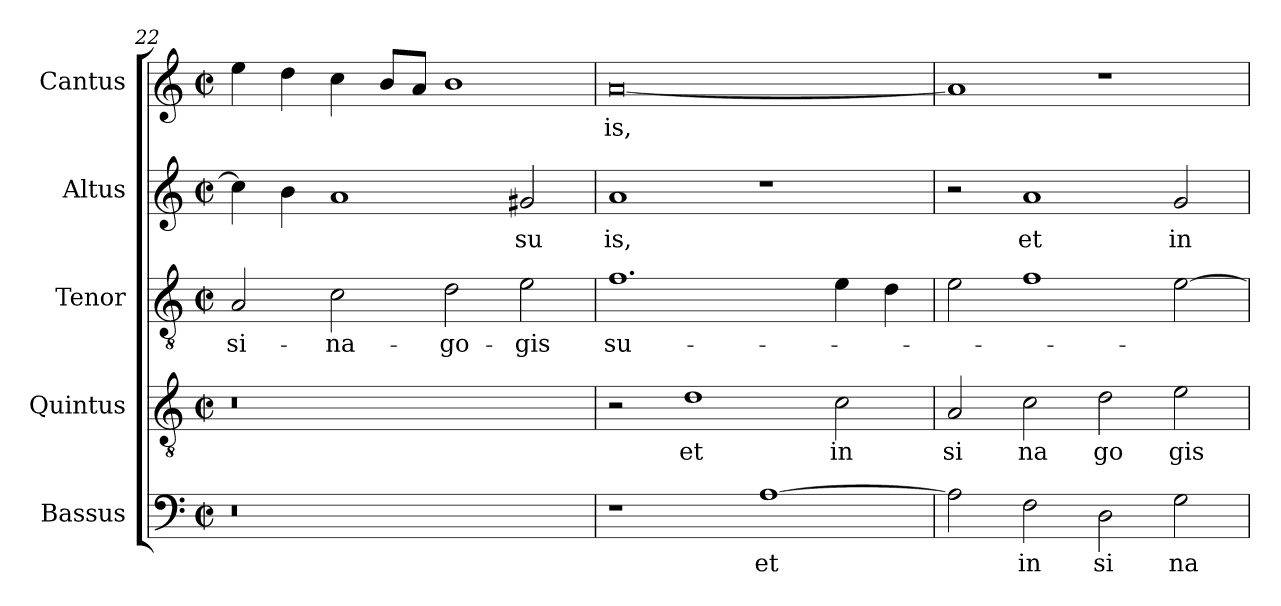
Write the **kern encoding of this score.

**kern	**text	**kern	**text	**kern	**text	**kern	**text	**kern	**text
*part5	*part5	*part4	*part4	*part3	*part3	*part2	*part2	*part1	*part1
*staff5	*staff5	*staff4	*staff4	*staff3	*staff3	*staff2	*staff2	*staff1	*staff1
*I"Bassus	*	*I"Quintus	*	*I"Tenor	*	*I"Altus	*	*I"Cantus	*
*clefF4	*	*clefGv2	*	*clefGv2	*	*clefG2	*	*clefG2	*
*M2/2	*	*M2/2	*	*M2/2	*	*M2/2	*	*M2/2	*
*met(c|)	*	*met(c|)	*	*met(c|)	*	*met(c|)	*	*met(c|)	*
=22	=22	=22	=22	=22	=22	=22	=22	=22	=22
!	!	!	!	!	!LO:LY:b:cj	!	!	!	!
0r	.	0r	.	2A/	si-	4cc\]	.	4ee\	.
.	.	.	.	.	.	4b\	.	4dd\	.
!	!	!	!	!	!LO:LY:b:cj	!	!	!	!
.	.	.	.	2c\	-na-	1a	.	4cc\	.
.	.	.	.	.	.	.	.	8b/L	.
.	.	.	.	.	.	.	.	8a/J	.
!	!	!	!	!	!LO:LY:b:cj	!	!	!	!
.	.	.	.	2d\	-go-	.	.	1b	.
!	!	!	!	!	!LO:LY:b:cj	!	!LO:LY:b:cj	!	!
.	.	.	.	2e\	-gis	2g#/	su	.	.
=23	=23	=23	=23	=23	=23	=23	=23	=23	=23
!	!	!	!	!	!LO:LY:b:cj	!	!LO:LY:b:cj	!	!LO:LY:b:cj
1r	.	2r	.	1.f	su-	1a	is,	[<0a	is,
!	!	!	!LO:LY:b:cj	!	!	!	!	!	!
.	.	1d	et	.	.	.	.	.	.
!	!LO:LY:b:cj	!	!	!	!	!	!	!	!
[>1A	et	.	.	.	.	1r	.	.	.
!	!	!	!LO:LY:b:cj	!	!	!	!	!	!
.	.	2c\	in	4e\	.	.	.	.	.
.	.	.	.	4d\	.	.	.	.	.
=24	=24	=24	=24	=24	=24	=24	=24	=24	=24
!	!	!	!LO:LY:b:cj	!	!	!	!	!	!
2A\]	.	2A/	si	2e\	.	2r	.	1a]	.
!	!LO:LY:b:cj	!	!LO:LY:b:cj	!	!	!	!LO:LY:b:cj	!	!
2F\	in	2c\	na	1f	.	1a	et	.	.
!	!LO:LY:b:cj	!	!LO:LY:b:cj	!	!	!	!	!	!
2D\	si	2d\	go	.	.	.	.	1r	.
!	!LO:LY:b:cj	!	!LO:LY:b:cj	!	!	!	!LO:LY:b:cj	!	!
2G\	na	2e\	gis	[>2e\	.	2g/	in	.	.
=	=	=	=	=	=	=	=	=	=
*-	*-	*-	*-	*-	*-	*-	*-	*-	*-
